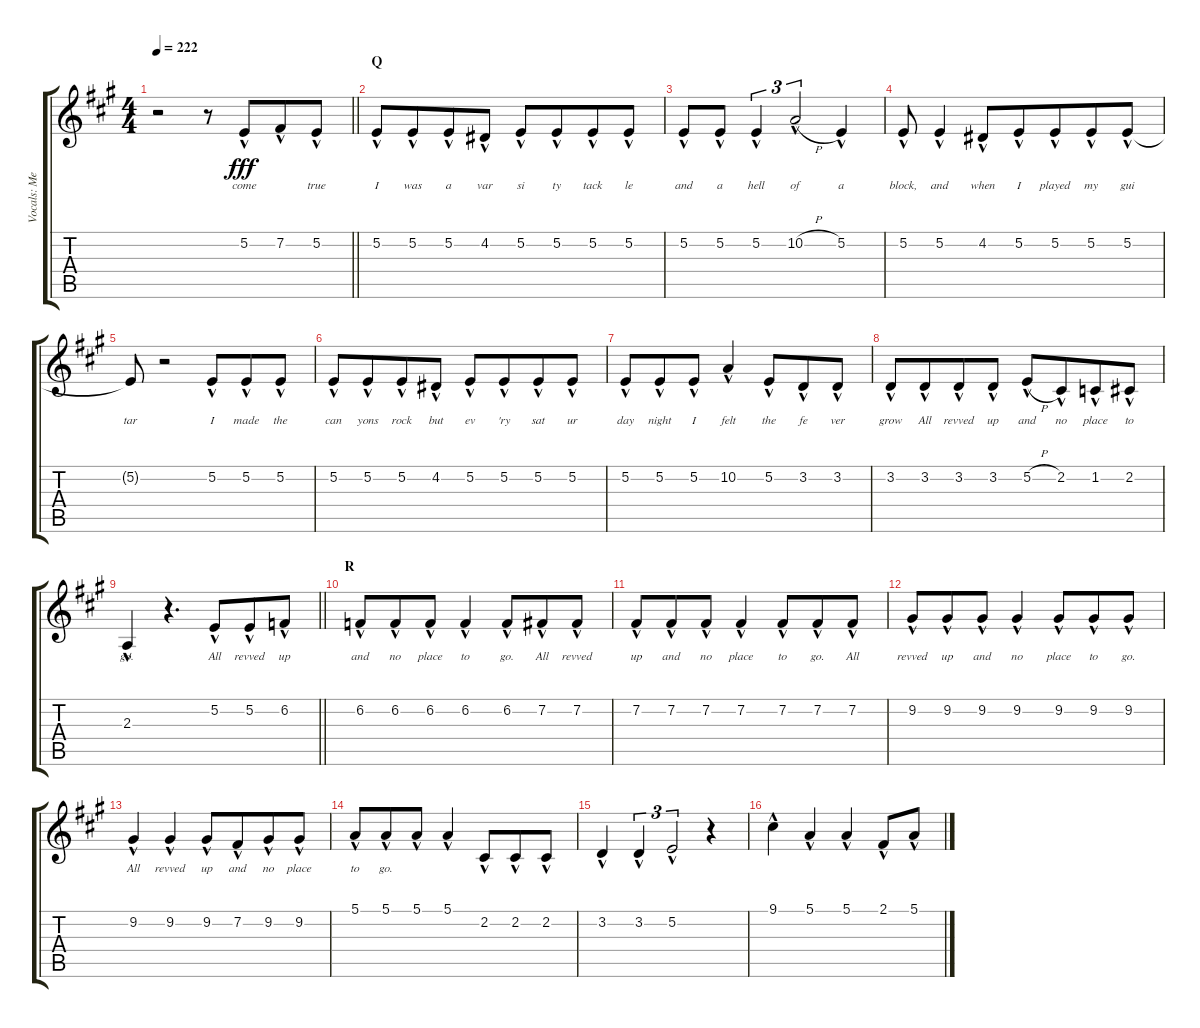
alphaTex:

\track ("Vocals: Meatloaf" "Vocals: Me") {instrument lead2sawtooth}
\staff {score tabs}
\tuning (E4 B3 G3 D3 A2 E2) {hide}
\ts (4 4)
\tempo 222
\clef g2
\barLineRight lightlight
\ks a
r.2{dy fff} r.8 5.2{hac}.8{lyrics (0 "come") lyrics (1 "") lyrics (2 "") lyrics (3 "") lyrics (4 "") beam merge} 7.2{hac}.8{lyrics (0 "") lyrics (1 "") lyrics (2 "") lyrics (3 "") lyrics (4 "")} 5.2{hac}.8{lyrics (0 "true") lyrics (1 "") lyrics (2 "") lyrics (3 "") lyrics (4 "")} |
\section ("" "Q")
5.2{hac}.8{lyrics (0 "I") lyrics (1 "") lyrics (2 "") lyrics (3 "") lyrics (4 "")} 5.2{hac}.8{lyrics (0 "was") lyrics (1 "") lyrics (2 "") lyrics (3 "") lyrics (4 "") beam merge} 5.2{hac}.8{lyrics (0 "a") lyrics (1 "") lyrics (2 "") lyrics (3 "") lyrics (4 "")} 4.2{hac}.8{lyrics (0 "var") lyrics (1 "") lyrics (2 "") lyrics (3 "") lyrics (4 "")} 5.2{hac}.8{lyrics (0 "si") lyrics (1 "") lyrics (2 "") lyrics (3 "") lyrics (4 "")} 5.2{hac}.8{lyrics (0 "ty") lyrics (1 "") lyrics (2 "") lyrics (3 "") lyrics (4 "") beam merge} 5.2{hac}.8{lyrics (0 "tack") lyrics (1 "") lyrics (2 "") lyrics (3 "") lyrics (4 "")} 5.2{hac}.8{lyrics (0 "le") lyrics (1 "") lyrics (2 "") lyrics (3 "") lyrics (4 "")} |
5.2{hac}.8{lyrics (0 "and") lyrics (1 "") lyrics (2 "") lyrics (3 "") lyrics (4 "")} 5.2{hac}.8{lyrics (0 "a") lyrics (1 "") lyrics (2 "") lyrics (3 "") lyrics (4 "") beam merge} 5.2{hac}.4{tu (3 2) lyrics (0 "hell") lyrics (1 "") lyrics (2 "") lyrics (3 "") lyrics (4 "")} 10.2{h hac}.2{tu (3 2) lyrics (0 "of") lyrics (1 "") lyrics (2 "") lyrics (3 "") lyrics (4 "")} 5.2{hac}.4{lyrics (0 "a") lyrics (1 "") lyrics (2 "") lyrics (3 "") lyrics (4 "")} |
5.2{hac}.8{lyrics (0 "block,") lyrics (1 "") lyrics (2 "") lyrics (3 "") lyrics (4 "")} 5.2{hac}.4{lyrics (0 "and") lyrics (1 "") lyrics (2 "") lyrics (3 "") lyrics (4 "")} 4.2{hac}.8{lyrics (0 "when") lyrics (1 "") lyrics (2 "") lyrics (3 "") lyrics (4 "") beam merge} 5.2{hac}.8{lyrics (0 "I") lyrics (1 "") lyrics (2 "") lyrics (3 "") lyrics (4 "")} 5.2{hac}.8{lyrics (0 "played") lyrics (1 "") lyrics (2 "") lyrics (3 "") lyrics (4 "") beam merge} 5.2{hac}.8{lyrics (0 "my") lyrics (1 "") lyrics (2 "") lyrics (3 "") lyrics (4 "")} 5.2{hac}.8{lyrics (0 "gui") lyrics (1 "") lyrics (2 "") lyrics (3 "") lyrics (4 "")} |
5.2{t}.8{lyrics (0 "tar") lyrics (1 "") lyrics (2 "") lyrics (3 "") lyrics (4 "")} r.2 5.2{hac}.8{lyrics (0 "I") lyrics (1 "") lyrics (2 "") lyrics (3 "") lyrics (4 "") beam merge} 5.2{hac}.8{lyrics (0 "made") lyrics (1 "") lyrics (2 "") lyrics (3 "") lyrics (4 "")} 5.2{hac}.8{lyrics (0 "the") lyrics (1 "") lyrics (2 "") lyrics (3 "") lyrics (4 "")} |
5.2{hac}.8{lyrics (0 "can") lyrics (1 "") lyrics (2 "") lyrics (3 "") lyrics (4 "")} 5.2{hac}.8{lyrics (0 "yons") lyrics (1 "") lyrics (2 "") lyrics (3 "") lyrics (4 "") beam merge} 5.2{hac}.8{lyrics (0 "rock") lyrics (1 "") lyrics (2 "") lyrics (3 "") lyrics (4 "")} 4.2{hac}.8{lyrics (0 "but") lyrics (1 "") lyrics (2 "") lyrics (3 "") lyrics (4 "")} 5.2{hac}.8{lyrics (0 "ev") lyrics (1 "") lyrics (2 "") lyrics (3 "") lyrics (4 "")} 5.2{hac}.8{lyrics (0 "'ry") lyrics (1 "") lyrics (2 "") lyrics (3 "") lyrics (4 "") beam merge} 5.2{hac}.8{lyrics (0 "sat") lyrics (1 "") lyrics (2 "") lyrics (3 "") lyrics (4 "")} 5.2{hac}.8{lyrics (0 "ur") lyrics (1 "") lyrics (2 "") lyrics (3 "") lyrics (4 "")} |
5.2{hac}.8{lyrics (0 "day") lyrics (1 "") lyrics (2 "") lyrics (3 "") lyrics (4 "")} 5.2{hac}.8{lyrics (0 "night") lyrics (1 "") lyrics (2 "") lyrics (3 "") lyrics (4 "") beam merge} 5.2{hac}.8{lyrics (0 "I") lyrics (1 "") lyrics (2 "") lyrics (3 "") lyrics (4 "")} 10.2{hac}.4{lyrics (0 "felt") lyrics (1 "") lyrics (2 "") lyrics (3 "") lyrics (4 "")} 5.2{hac}.8{lyrics (0 "the") lyrics (1 "") lyrics (2 "") lyrics (3 "") lyrics (4 "") beam merge} 3.2{hac}.8{lyrics (0 "fe") lyrics (1 "") lyrics (2 "") lyrics (3 "") lyrics (4 "")} 3.2{hac}.8{lyrics (0 "ver") lyrics (1 "") lyrics (2 "") lyrics (3 "") lyrics (4 "")} |
3.2{hac}.8{lyrics (0 "grow") lyrics (1 "") lyrics (2 "") lyrics (3 "") lyrics (4 "")} 3.2{hac}.8{lyrics (0 "All") lyrics (1 "") lyrics (2 "") lyrics (3 "") lyrics (4 "") beam merge} 3.2{hac}.8{lyrics (0 "revved") lyrics (1 "") lyrics (2 "") lyrics (3 "") lyrics (4 "") beam merge} 3.2{hac}.8{lyrics (0 "up") lyrics (1 "") lyrics (2 "") lyrics (3 "") lyrics (4 "")} 5.2{h hac}.8{lyrics (0 "and") lyrics (1 "") lyrics (2 "") lyrics (3 "") lyrics (4 "") beam merge} 2.2{hac}.8{lyrics (0 "no") lyrics (1 "") lyrics (2 "") lyrics (3 "") lyrics (4 "") beam merge} 1.2{hac}.8{lyrics (0 "place") lyrics (1 "") lyrics (2 "") lyrics (3 "") lyrics (4 "")} 2.2{hac}.8{lyrics (0 "to") lyrics (1 "") lyrics (2 "") lyrics (3 "") lyrics (4 "")} |
\barLineRight lightlight
2.3{hac}.4{lyrics (0 "go.") lyrics (1 "") lyrics (2 "") lyrics (3 "") lyrics (4 "")} r.4{d} 5.2{hac}.8{lyrics (0 "All") lyrics (1 "") lyrics (2 "") lyrics (3 "") lyrics (4 "") beam merge} 5.2{hac}.8{lyrics (0 "revved") lyrics (1 "") lyrics (2 "") lyrics (3 "") lyrics (4 "")} 6.2{hac}.8{lyrics (0 "up") lyrics (1 "") lyrics (2 "") lyrics (3 "") lyrics (4 "")} |
\section ("" "R")
6.2{hac}.8{lyrics (0 "and") lyrics (1 "") lyrics (2 "") lyrics (3 "") lyrics (4 "")} 6.2{hac}.8{lyrics (0 "no") lyrics (1 "") lyrics (2 "") lyrics (3 "") lyrics (4 "") beam merge} 6.2{hac}.8{lyrics (0 "place") lyrics (1 "") lyrics (2 "") lyrics (3 "") lyrics (4 "")} 6.2{hac}.4{lyrics (0 "to") lyrics (1 "") lyrics (2 "") lyrics (3 "") lyrics (4 "")} 6.2{hac}.8{lyrics (0 "go.") lyrics (1 "") lyrics (2 "") lyrics (3 "") lyrics (4 "") beam merge} 7.2{hac}.8{lyrics (0 "All") lyrics (1 "") lyrics (2 "") lyrics (3 "") lyrics (4 "")} 7.2{hac}.8{lyrics (0 "revved") lyrics (1 "") lyrics (2 "") lyrics (3 "") lyrics (4 "")} |
7.2{hac}.8{lyrics (0 "up") lyrics (1 "") lyrics (2 "") lyrics (3 "") lyrics (4 "")} 7.2{hac}.8{lyrics (0 "and") lyrics (1 "") lyrics (2 "") lyrics (3 "") lyrics (4 "") beam merge} 7.2{hac}.8{lyrics (0 "no") lyrics (1 "") lyrics (2 "") lyrics (3 "") lyrics (4 "")} 7.2{hac}.4{lyrics (0 "place") lyrics (1 "") lyrics (2 "") lyrics (3 "") lyrics (4 "")} 7.2{hac}.8{lyrics (0 "to") lyrics (1 "") lyrics (2 "") lyrics (3 "") lyrics (4 "") beam merge} 7.2{hac}.8{lyrics (0 "go.") lyrics (1 "") lyrics (2 "") lyrics (3 "") lyrics (4 "")} 7.2{hac}.8{lyrics (0 "All") lyrics (1 "") lyrics (2 "") lyrics (3 "") lyrics (4 "")} |
9.2{hac}.8{lyrics (0 "revved") lyrics (1 "") lyrics (2 "") lyrics (3 "") lyrics (4 "")} 9.2{hac}.8{lyrics (0 "up") lyrics (1 "") lyrics (2 "") lyrics (3 "") lyrics (4 "") beam merge} 9.2{hac}.8{lyrics (0 "and") lyrics (1 "") lyrics (2 "") lyrics (3 "") lyrics (4 "")} 9.2{hac}.4{lyrics (0 "no") lyrics (1 "") lyrics (2 "") lyrics (3 "") lyrics (4 "")} 9.2{hac}.8{lyrics (0 "place") lyrics (1 "") lyrics (2 "") lyrics (3 "") lyrics (4 "") beam merge} 9.2{hac}.8{lyrics (0 "to") lyrics (1 "") lyrics (2 "") lyrics (3 "") lyrics (4 "")} 9.2{hac}.8{lyrics (0 "go.") lyrics (1 "") lyrics (2 "") lyrics (3 "") lyrics (4 "")} |
9.2{hac}.4{lyrics (0 "All") lyrics (1 "") lyrics (2 "") lyrics (3 "") lyrics (4 "")} 9.2{hac}.4{lyrics (0 "revved") lyrics (1 "") lyrics (2 "") lyrics (3 "") lyrics (4 "")} 9.2{hac}.8{lyrics (0 "up") lyrics (1 "") lyrics (2 "") lyrics (3 "") lyrics (4 "")} 7.2{hac}.8{lyrics (0 "and") lyrics (1 "") lyrics (2 "") lyrics (3 "") lyrics (4 "") beam merge} 9.2{hac}.8{lyrics (0 "no") lyrics (1 "") lyrics (2 "") lyrics (3 "") lyrics (4 "")} 9.2{hac}.8{lyrics (0 "place") lyrics (1 "") lyrics (2 "") lyrics (3 "") lyrics (4 "")} |
5.1{hac}.8{lyrics (0 "to") lyrics (1 "") lyrics (2 "") lyrics (3 "") lyrics (4 "")} 5.1{hac}.8{lyrics (0 "go.") lyrics (1 "") lyrics (2 "") lyrics (3 "") lyrics (4 "") beam merge} 5.1{hac}.8 5.1{hac}.4 2.2{hac}.8{beam merge} 2.2{hac}.8 2.2{hac}.8 |
3.2{hac}.4 3.2{hac}.4{tu (3 2)} 5.2{hac}.2{tu (3 2)} r.4 |
9.1{hac}.4 5.1{hac}.4 5.1{hac}.4 2.1{hac}.8 5.1{hac}.8
